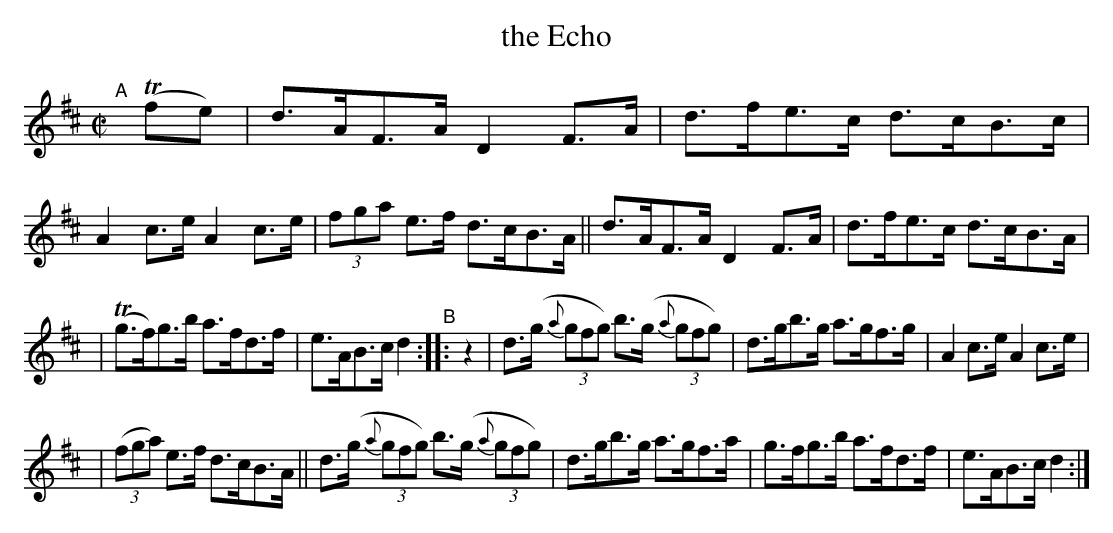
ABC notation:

X:1
T: the Echo
M: C|
L: 1/8
K: D
"^A"[|] (Tfe) | d>AF>A D2 F>A | d>fe>c d>cB>c | A2 c>e A2 c>e | (3fga e>f d>cB>A \
|| d>AF>A D2 F>A | d>fe>c d>cB>A |
| (Tg>f)g>b a>fd>f | e>AB>c d2 \
"^B":: z2 \
| d>(g (3{a}gfg) b>(g (3{a}gfg) | d>gb>g a>gf>g | A2 c>e A2 c>e |
| (3(fga) e>f d>cB>A \
|| d>(g (3{a}gfg) b>(g (3{a}gfg) | d>gb>g a>gf>a | g>fg>b a>fd>f | e>AB>c d2 :|
